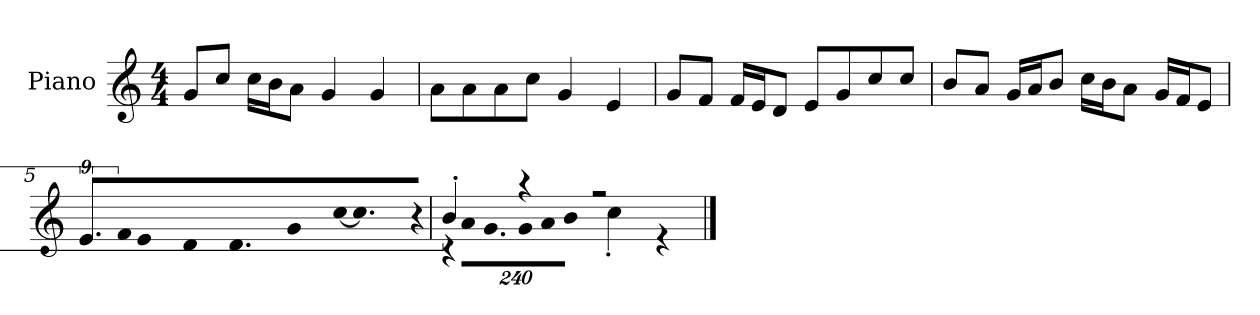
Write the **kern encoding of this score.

**kern
*part1
*staff1
*I"Piano
*I'P-no
*clefG2
*k[]
*M4/4
*MM90
=1
8g/L
8cc/J
16cc\LL
16b\J
8a\J
4g/
4g/
=2
8a\L
8a\
8a\
8cc\J
4g/
4e/
=3
8g/L
8f/J
16f/LL
16e/J
8d/J
8e/L
8g/
8cc/
8cc/J
=4
8b/L
8a/J
16g/LL
16a/J
8b/J
16cc\LL
16b\J
8a\J
16g/LL
16f/J
8e/J
!!LO:LB:g=z
=5
9.e/L
!LO:N:vis=16
1920%107f/K
!LO:N:vis=8
640%71e/
!LO:N:vis=8
640%71d/
9.d/
!LO:N:vis=8
640%71g/
!LO:N:vis=16
[1920%107cc/K
9.cc/J]
!LO:N:vis=16
1920%107r
=6
*^
!	!LO:N:vis=32
4b'/	640%23r
!	!LO:N:vis=16
.	1920%137a\LL
!	!LO:N:vis=16.
.	960%103g\
!	!LO:N:vis=16
.	1920%137g\
4r	.
!	!LO:N:vis=16
.	1920%137a\J
!	!LO:N:vis=8
.	960%137b\J
2r	4cc'\
.	4r
*v	*v
==
*-
